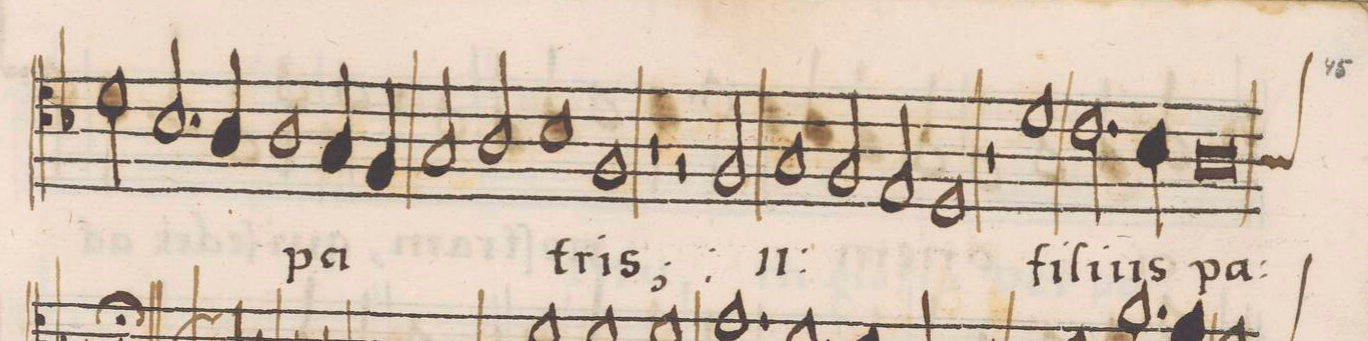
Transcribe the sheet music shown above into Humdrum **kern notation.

**kern	**text
*I"ALTVS	*
*clefC4	*
*k[b-]	*
*M2/1	*
2d\	.
2.B-/	.
4A/	.
1A\	pa-
=58-	=58-
4G/	.
4F/	.
2G/	.
2A/	.
=59-	=59-
1B-\	.
1F/	-tris;
=60-	=60-
1r	.
2r	.
*	*ij
2F/	fi-
=61-	=61-
1G/	-li-
2F/	-us
2E/	pa-
=62-	=62-
1D/	-tris
*	*Xij
1r	.
=63-	=63-
1d\	fi-
2.c\	-li-
4B-\	-us
=64-	=64-
*custos:A	*
0A\	pa-
=65-	=65-
*-	*-
